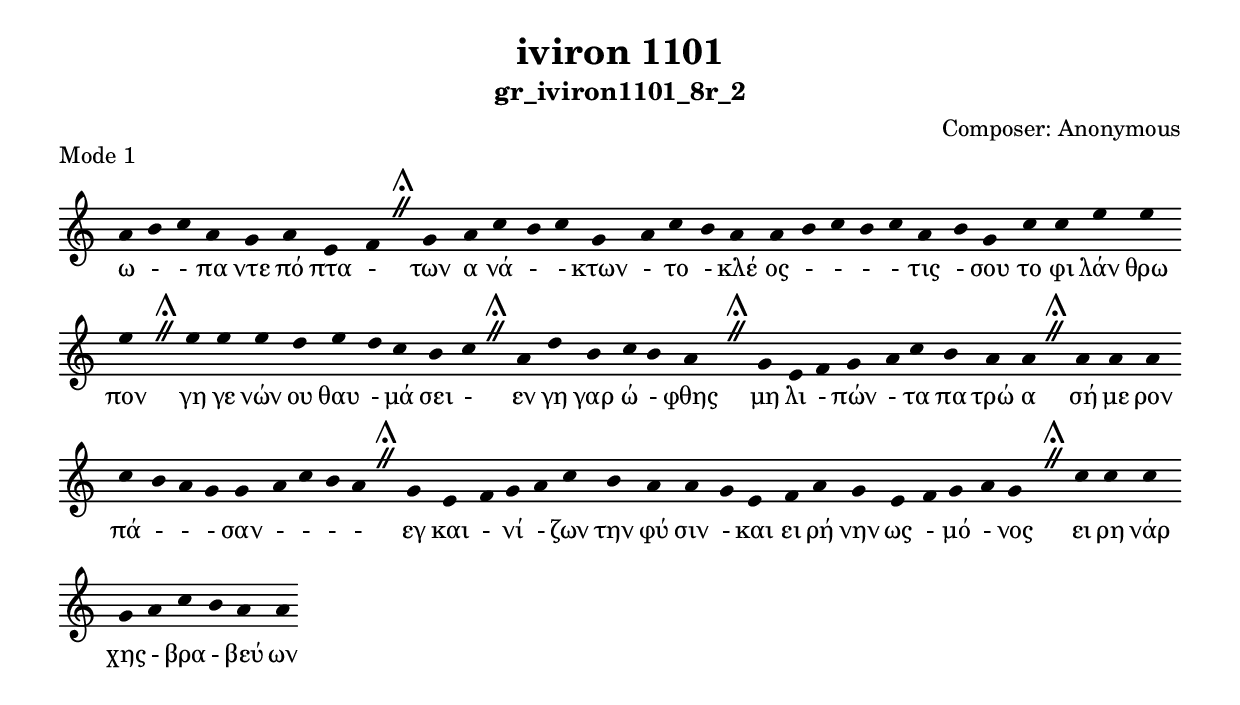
\include "gregorian.ly"

	\header {
 	  title = "iviron 1101"
	  subtitle = "gr_iviron1101_8r_2"
	  composer = "Composer: Anonymous"
	  piece = "Mode 1"
	}

	chant = {
	  a'4 b'4 c''4 a'4 g'4 a'4 e'4 f'4 \divisioMaior
 g'4 a'4 c''4 b'4 c''4 g'4 a'4 c''4 b'4 a'4 a'4 b'4 c''4 b'4 c''4 a'4 b'4 g'4 c''4 c''4 e''4 e''4 e''4 \divisioMaior
 e''4 e''4 e''4 d''4 e''4 d''4 c''4 b'4 c''4 \divisioMaior
 a'4 d''4 b'4 c''4 b'4 a'4 \divisioMaior
 g'4 e'4 f'4 g'4 a'4 c''4 b'4 a'4 a'4 \divisioMaior
 a'4 a'4 a'4 c''4 b'4 a'4 g'4 g'4 a'4 c''4 b'4 a'4 \divisioMaior
 g'4 e'4 f'4 g'4 a'4 c''4 b'4 a'4 a'4 g'4 e'4 f'4 a'4 g'4 e'4 f'4 g'4 a'4 g'4 \divisioMaior
 c''4 c''4 c''4 g'4 a'4 c''4 b'4 a'4 a'4\finalis
	}

	verba = \lyricmode {ω -  - πα ντε πό πτα - 
των α νά -  - κτων - το - κλέ ος -  -  -  - τις - σου το φι λάν θρω πον 
γη γε νών ου θαυ - μά σει - 
εν γη γαρ ώ - φθης 
μη λι - πών - τα πα τρώ α 
σή με ρον πά -  -  - σαν -  -  -  - 
εγ και - νί - ζων την φύ σιν - και ει ρή νην ως - μό - νος 
ει ρη νάρ χης - βρα - βεύ ων 
	}


	\score {
	  \new Staff <<
	  \new Voice = "melody" \chant
	  \new Lyrics = "one" \lyricsto melody \verba
	  >>
	  \layout {
	    \context {
	      \Staff
	      \remove "Time_signature_engraver"
	      \remove "Bar_engraver"
	    }
	    \context {
	      \Voice
	      \remove "Stem_engraver"
	    }
	  }
	}